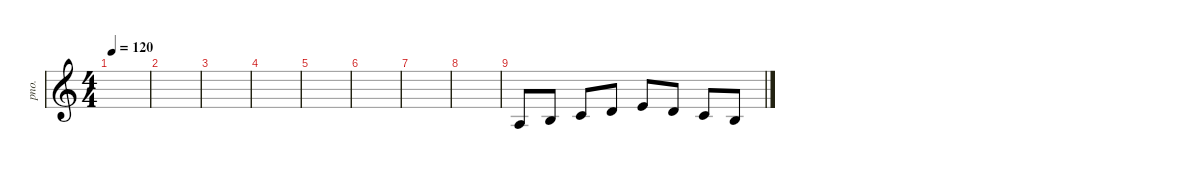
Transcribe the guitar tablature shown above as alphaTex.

\defaultSystemsLayout 4
\hideDynamics
\bracketExtendMode nobrackets
\otherSystemsTrackNameOrientation horizontal
\track ("Dist guit" "pno.") {instrument acousticgrandpiano}
\staff {score}
\tuning (E4 B3 G3 D3 A2 E2)
\ts (4 4)
\tempo 120
\clef g2
\ks c
|
|
|
|
|
|
|
|
2.3.8{beam Up} 0.2.8{beam Up} 1.2.8{beam Up} 3.2.8{beam Up} 5.2.8{beam Up} 3.2.8{beam Up} 1.2.8{beam Up} 0.2.8{beam Up}
